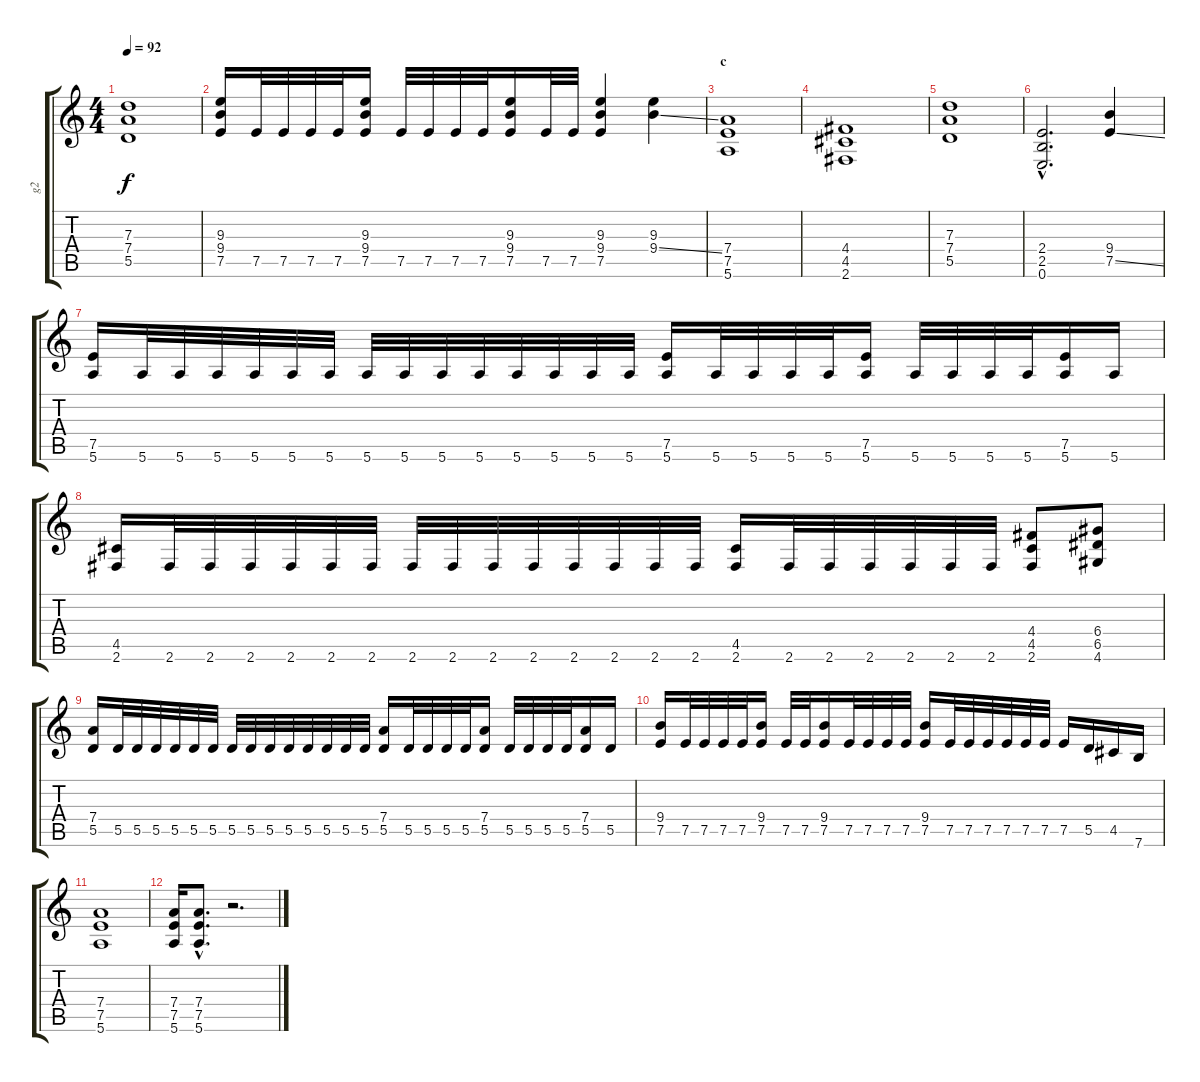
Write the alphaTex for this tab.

\track ("g2" "g2") {instrument distortionguitar}
\staff {score tabs}
\tuning (E4 B3 G3 D3 A2 E2) {hide}
\ts (4 4)
\tempo 92
\clef g2
\ks c
(7.3 7.4 5.5).1{dy f} |
(9.3 9.4 7.5).16 7.5.32 7.5.32 7.5.32 7.5.32 (9.3 9.4 7.5).16 7.5.32 7.5.32 7.5.32 7.5.32 (9.3 9.4 7.5).16 7.5.32 7.5.32 (9.3 9.4 7.5).4 (9.3 9.4{ss}).4 |
\section ("" "c")
(7.4 7.5 5.6).1 |
(4.4 4.5 2.6).1 |
(7.3 7.4 5.5).1 |
(2.4{hac} 2.5{hac} 0.6{hac}).2{d} (9.4 7.5{ss}).4 |
(7.5 5.6).16 5.6.32 5.6.32 5.6.32 5.6.32 5.6.32 5.6.32 5.6.32 5.6.32 5.6.32 5.6.32 5.6.32 5.6.32 5.6.32 5.6.32 (7.5 5.6).16 5.6.32 5.6.32 5.6.32 5.6.32 (7.5 5.6).16 5.6.32 5.6.32 5.6.32 5.6.32 (7.5 5.6).16 5.6.16 |
(4.5 2.6).16 2.6.32 2.6.32 2.6.32 2.6.32 2.6.32 2.6.32 2.6.32 2.6.32 2.6.32 2.6.32 2.6.32 2.6.32 2.6.32 2.6.32 (4.5 2.6).16 2.6.32 2.6.32 2.6.32 2.6.32 2.6.32 2.6.32 (4.4 4.5 2.6).8 (6.4 6.5 4.6).8 |
(7.4 5.5).16 5.5.32 5.5.32 5.5.32 5.5.32 5.5.32 5.5.32 5.5.32 5.5.32 5.5.32 5.5.32 5.5.32 5.5.32 5.5.32 5.5.32 (7.4 5.5).16 5.5.32 5.5.32 5.5.32 5.5.32 (7.4 5.5).16 5.5.32 5.5.32 5.5.32 5.5.32 (7.4 5.5).16 5.5.16 |
(9.4 7.5).16 7.5.32 7.5.32 7.5.32 7.5.32 (9.4 7.5).16 7.5.32 7.5.32 (9.4 7.5).16 7.5.32 7.5.32 7.5.32 7.5.32 (9.4 7.5).16 7.5.32 7.5.32 7.5.32 7.5.32 7.5.32 7.5.32 7.5.16 5.5.16 4.5.16 7.6.16 |
(7.4 7.5 5.6).1 |
(7.4 7.5 5.6).16 (7.4{hac} 7.5{hac} 5.6{hac}).8{d} r.2{d}
